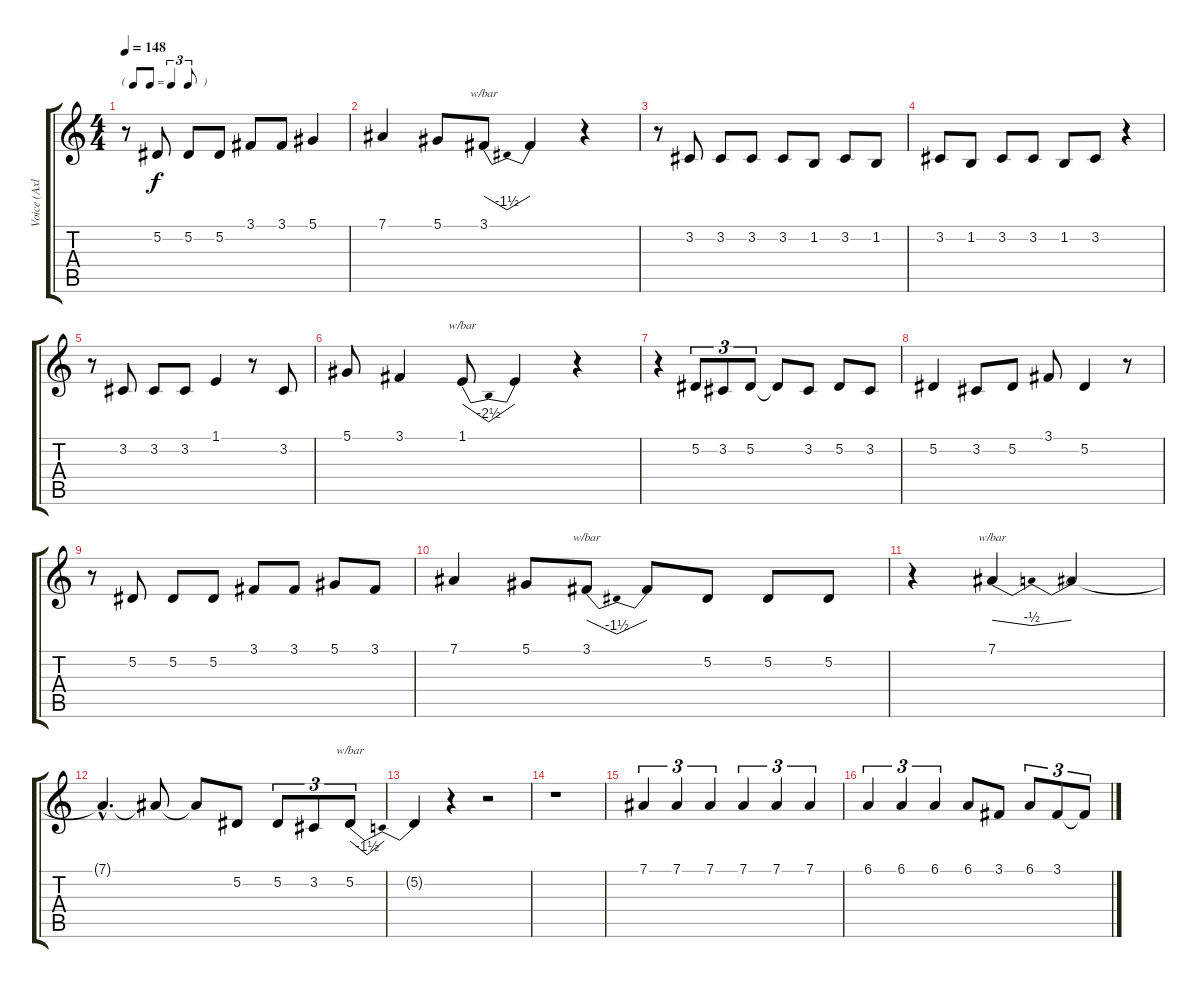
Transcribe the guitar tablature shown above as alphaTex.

\track ("Voice (Axl)" "Voice (Axl") {instrument lead2sawtooth}
\staff {score tabs}
\tuning (Eb4 Bb3 Gb3 Db3 Ab2 Eb2) {hide}
\ts (4 4)
\tf triplet8th
\tempo 148
\clef g2
\ks c
r.8{dy f} 5.2.8 5.2.8 5.2.8 3.1.8 3.1.8 5.1.4 |
7.1.4 5.1.8 3.1.8{tbe (dip default 0 0 30 -6 60 0)} 3.1{t}.4 r.4 |
r.8 3.2.8 3.2.8 3.2.8 3.2.8 1.2.8 3.2.8 1.2.8 |
3.2.8 1.2.8 3.2.8 3.2.8 1.2.8 3.2.8 r.4 |
r.8 3.2.8 3.2.8 3.2.8 1.1.4 r.8 3.2.8 |
5.1.8 3.1.4 1.1.8{tbe (dip default 0 0 30 -10 60 0)} 1.1{t}.4 r.4 |
r.4 5.2.8{tu (3 2)} 3.2.8{tu (3 2)} 5.2.8{tu (3 2)} 5.2{t}.8 3.2.8 5.2.8 3.2.8 |
5.2.4 3.2.8 5.2.8 3.1.8 5.2.4 r.8 |
r.8 5.2.8 5.2.8 5.2.8 3.1.8 3.1.8 5.1.8 3.1.8 |
7.1.4 5.1.8 3.1.8{tbe (dip default 0 0 30 -6 60 0)} 3.1{t}.8 5.2.8 5.2.8 5.2.8 |
r.4 7.1.4{tbe (dip default 0 0 30 -2 60 0)} 7.1{t}.2 |
7.1{hac t}.4{d} 7.1{t}.8 7.1{t}.8 5.2.8 5.2.8{tu (3 2)} 3.2.8{tu (3 2)} 5.2.8{tu (3 2) tbe (dip default 0 0 30 -6 60 0)} |
5.2{t}.4 r.4 r.2 |
r.1 |
7.1.4{tu (3 2)} 7.1.4{tu (3 2)} 7.1.4{tu (3 2)} 7.1.4{tu (3 2)} 7.1.4{tu (3 2)} 7.1.4{tu (3 2)} |
6.1.4{tu (3 2)} 6.1.4{tu (3 2)} 6.1.4{tu (3 2)} 6.1.8 3.1.8 6.1.8{tu (3 2)} 3.1.8{tu (3 2)} 3.1{t}.8{tu (3 2)}
